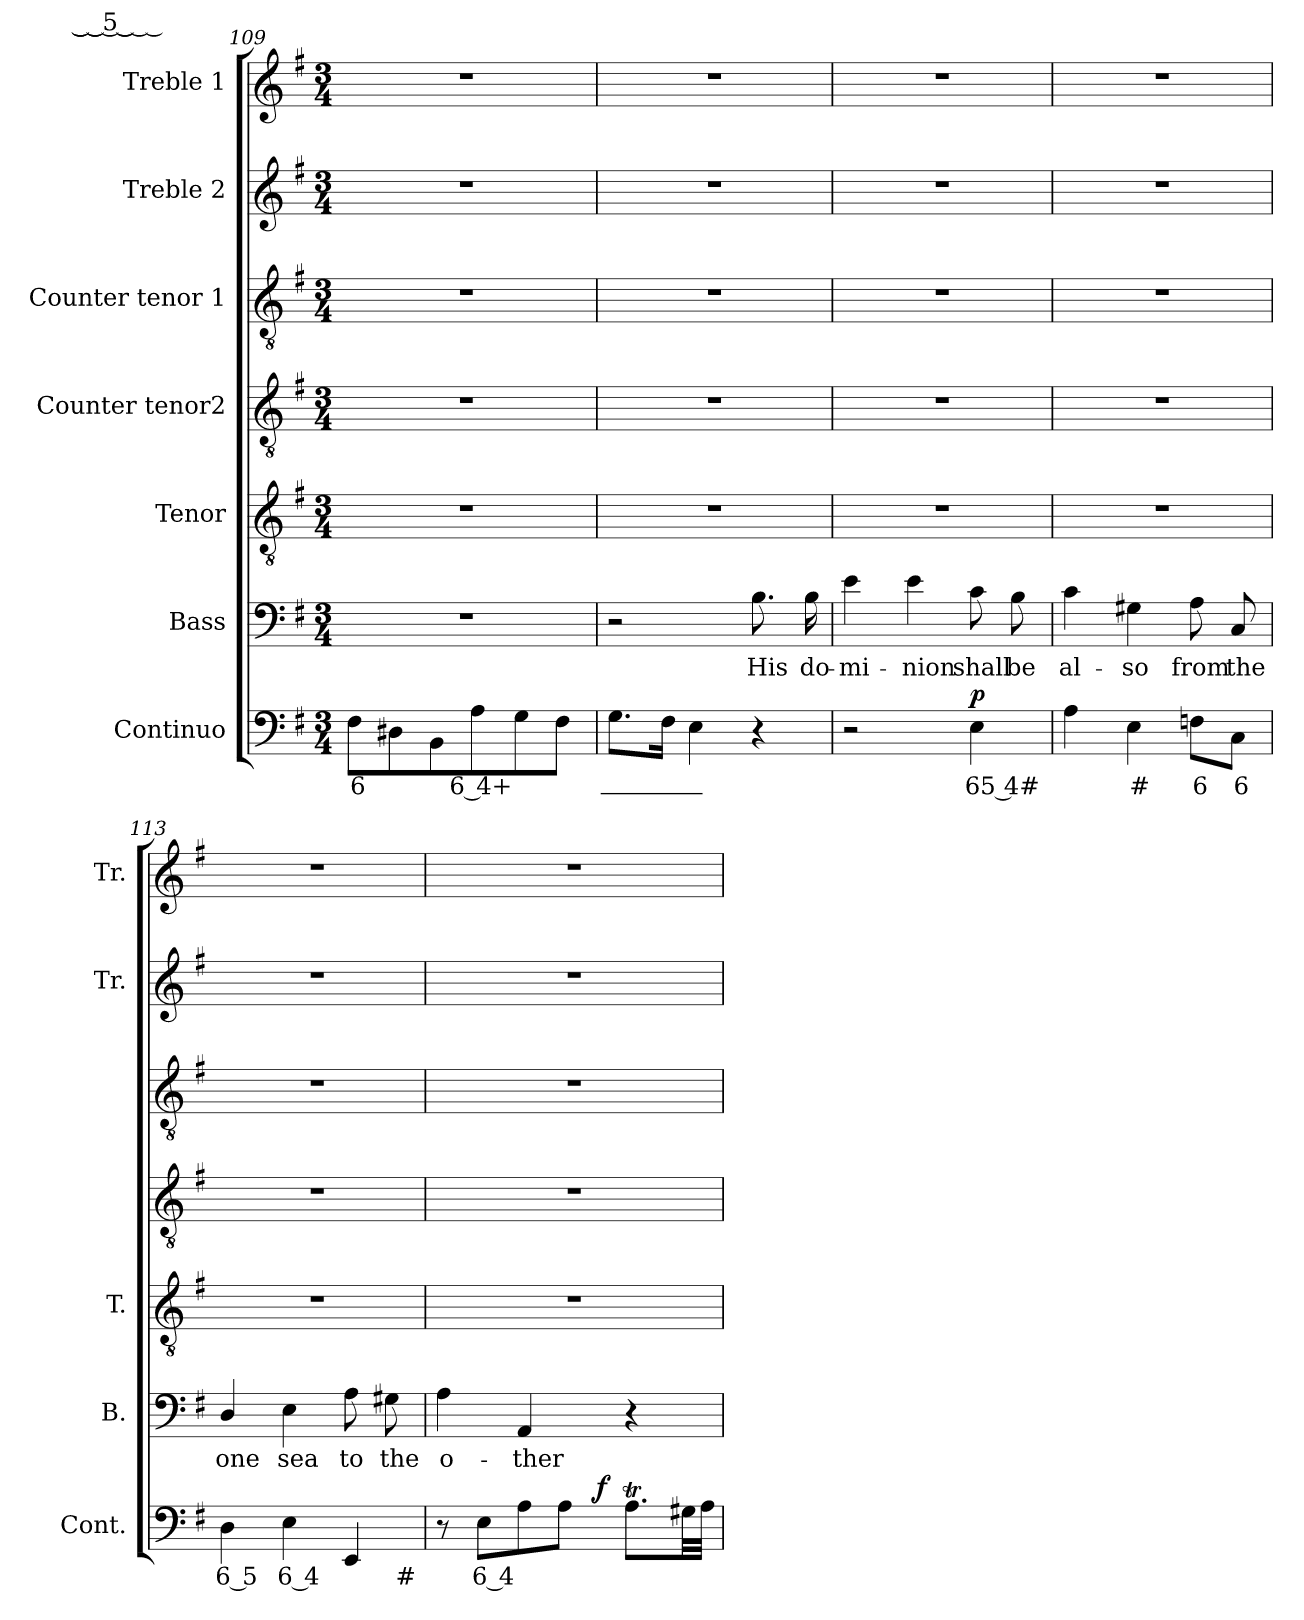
**kern	**text	**dynam	**kern	**text	**kern	**kern	**kern	**kern	**kern
*part7	*part7	*part7	*part6	*part6	*part5	*part4	*part3	*part2	*part1
*staff7	*staff7	*staff7	*staff6	*staff6	*staff5	*staff4	*staff3	*staff2	*staff1
*I"Continuo	*	*	*I"Bass	*	*I"Tenor	*I"Counter tenor2	*I"Counter tenor 1	*I"Treble 2	*I"Treble 1
*I'Cont.	*	*	*I'B.	*	*I'T.	*	*	*I'Tr.	*I'Tr.
!!LO:LB:g=z
*clefF4	*	*	*clefF4	*	*clefGv2	*clefGv2	*clefGv2	*clefG2	*clefG2
*	*	*	*	*	*ITrd7c12	*ITrd7c12	*ITrd7c12	*	*
*k[f#]	*	*	*k[f#]	*	*k[f#]	*k[f#]	*k[f#]	*k[f#]	*k[f#]
*G:	*	*	*G:	*	*G:	*G:	*G:	*G:	*G:
*M3/4	*	*	*M3/4	*	*M3/4	*M3/4	*M3/4	*M3/4	*M3/4
=109	=109	=109	=109	=109	=109	=109	=109	=109	=109
!	!LO:LY:b:color=#000000	!	!LO:N:vis=1	!	!LO:N:vis=1	!LO:N:vis=1	!LO:N:vis=1	!LO:N:vis=1	!LO:N:vis=1
8F#i\L	6	.	2.r	.	2.r	2.r	2.r	2.r	2.r
8D#Xi\	.	.	.	.	.	.	.	.	.
8BBi\	.	.	.	.	.	.	.	.	.
!	!LO:LY:b:color=#000000	!	!	!	!	!	!	!	!
8Ai\	6 4+	.	.	.	.	.	.	.	.
!	!LO:LY:b:color=#000000	!	!	!	!	!	!	!	!
8Gi\	_______	.	.	.	.	.	.	.	.
8F#i\J	.	.	.	.	.	.	.	.	.
=110	=110	=110	=110	=110	=110	=110	=110	=110	=110
!	!	!	!	!	!LO:N:vis=1	!LO:N:vis=1	!LO:N:vis=1	!LO:N:vis=1	!LO:N:vis=1
8.Gi\L	.	.	2r	.	2.r	2.r	2.r	2.r	2.r
16F#i\Jk	.	.	.	.	.	.	.	.	.
4Ei\	.	.	.	.	.	.	.	.	.
!	!	!	!	!LO:LY:b:color=#000000	!	!	!	!	!
4r	.	.	8.Bi\	His	.	.	.	.	.
!	!	!	!	!LO:LY:b:color=#000000	!	!	!	!	!
.	.	.	16Bi\	do-	.	.	.	.	.
=111	=111	=111	=111	=111	=111	=111	=111	=111	=111
!	!	!	!	!LO:LY:b:color=#000000	!LO:N:vis=1	!LO:N:vis=1	!LO:N:vis=1	!LO:N:vis=1	!LO:N:vis=1
2r	.	.	4ei\	-mi-	2.r	2.r	2.r	2.r	2.r
!	!	!	!	!LO:LY:b:color=#000000	!	!	!	!	!
.	.	.	4ei\	-nion	.	.	.	.	.
!	!LO:LY:b:color=#000000	!	!	!	!	!	!	!	!
!	!	!	!	!LO:LY:b:color=#000000	!	!	!	!	!
4Ei\	65 4#	p	8ci\	shall	.	.	.	.	.
!	!	!	!	!LO:LY:b:color=#000000	!	!	!	!	!
.	.	.	8Bi\	be	.	.	.	.	.
=112	=112	=112	=112	=112	=112	=112	=112	=112	=112
!	!	!	!	!LO:LY:b:color=#000000	!LO:N:vis=1	!LO:N:vis=1	!LO:N:vis=1	!LO:N:vis=1	!LO:N:vis=1
4Ai\	.	.	4ci\	al-	2.r	2.r	2.r	2.r	2.r
!	!LO:LY:b:color=#000000	!	!	!	!	!	!	!	!
!	!	!	!	!LO:LY:b:color=#000000	!	!	!	!	!
4Ei\	#	.	4G#Xi\	-so	.	.	.	.	.
!	!LO:LY:b:color=#000000	!	!	!	!	!	!	!	!
!	!	!	!	!LO:LY:b:color=#000000	!	!	!	!	!
8Fni\L	6	.	8Ai\	from	.	.	.	.	.
!	!LO:LY:b:color=#000000	!	!	!	!	!	!	!	!
!	!	!	!	!LO:LY:b:color=#000000	!	!	!	!	!
8Ci\J	6	.	8Ci/	the	.	.	.	.	.
=113	=113	=113	=113	=113	=113	=113	=113	=113	=113
!	!LO:LY:b:color=#000000	!	!	!	!	!	!	!	!
!	!	!	!	!LO:LY:b:color=#000000	!LO:N:vis=1	!LO:N:vis=1	!LO:N:vis=1	!LO:N:vis=1	!LO:N:vis=1
4Di\	6 5	.	4Di/	one	2.r	2.r	2.r	2.r	2.r
!	!LO:LY:b:color=#000000	!	!	!	!	!	!	!	!
!	!	!	!	!LO:LY:b:color=#000000	!	!	!	!	!
4Ei\	6 4	.	4Ei\	sea	.	.	.	.	.
!	!LO:LY:b:color=#000000	!	!	!	!	!	!	!	!
!	!	!	!	!LO:LY:b:color=#000000	!	!	!	!	!
4EEi/	__5 #	.	8Ai\	to	.	.	.	.	.
!	!	!	!	!LO:LY:b:color=#000000	!	!	!	!	!
.	.	.	8G#Xi\	the	.	.	.	.	.
=114	=114	=114	=114	=114	=114	=114	=114	=114	=114
!	!	!	!	!LO:LY:b:color=#000000	!LO:N:vis=1	!LO:N:vis=1	!LO:N:vis=1	!LO:N:vis=1	!LO:N:vis=1
*^	*	*	*	*	*	*	*	*	*
8r	4ryy	.	.	4Ai\	o-	2.r	2.r	2.r	2.r	2.r
!	!	!LO:LY:b:color=#000000	!	!	!	!	!	!	!	!
8Ei\L	.	6 4	.	.	.	.	.	.	.	.
!	!	!	!	!	!LO:LY:b:color=#000000	!	!	!	!	!
8Ai\	8ryy	.	.	4AAi/	-ther	.	.	.	.	.
8Ai\J	32ryy	.	.	.	.	.	.	.	.	.
.	64ryy	.	.	.	.	.	.	.	.	.
.	128ryy	.	.	.	.	.	.	.	.	.
.	512.ryy	.	.	.	.	.	.	.	.	.
.	4ryy	.	f	.	.	.	.	.	.	.
8.ATi\L	.	.	.	4r	.	.	.	.	.	.
.	16ryy	.	.	.	.	.	.	.	.	.
32G#Xi\LL	.	.	.	.	.	.	.	.	.	.
32Ai\JJJ	.	.	.	.	.	.	.	.	.	.
.	256ryy	.	.	.	.	.	.	.	.	.
.	1024ryy	.	.	.	.	.	.	.	.	.
*v	*v	*	*	*	*	*	*	*	*	*
=	=	=	=	=	=	=	=	=	=
*-	*-	*-	*-	*-	*-	*-	*-	*-	*-
